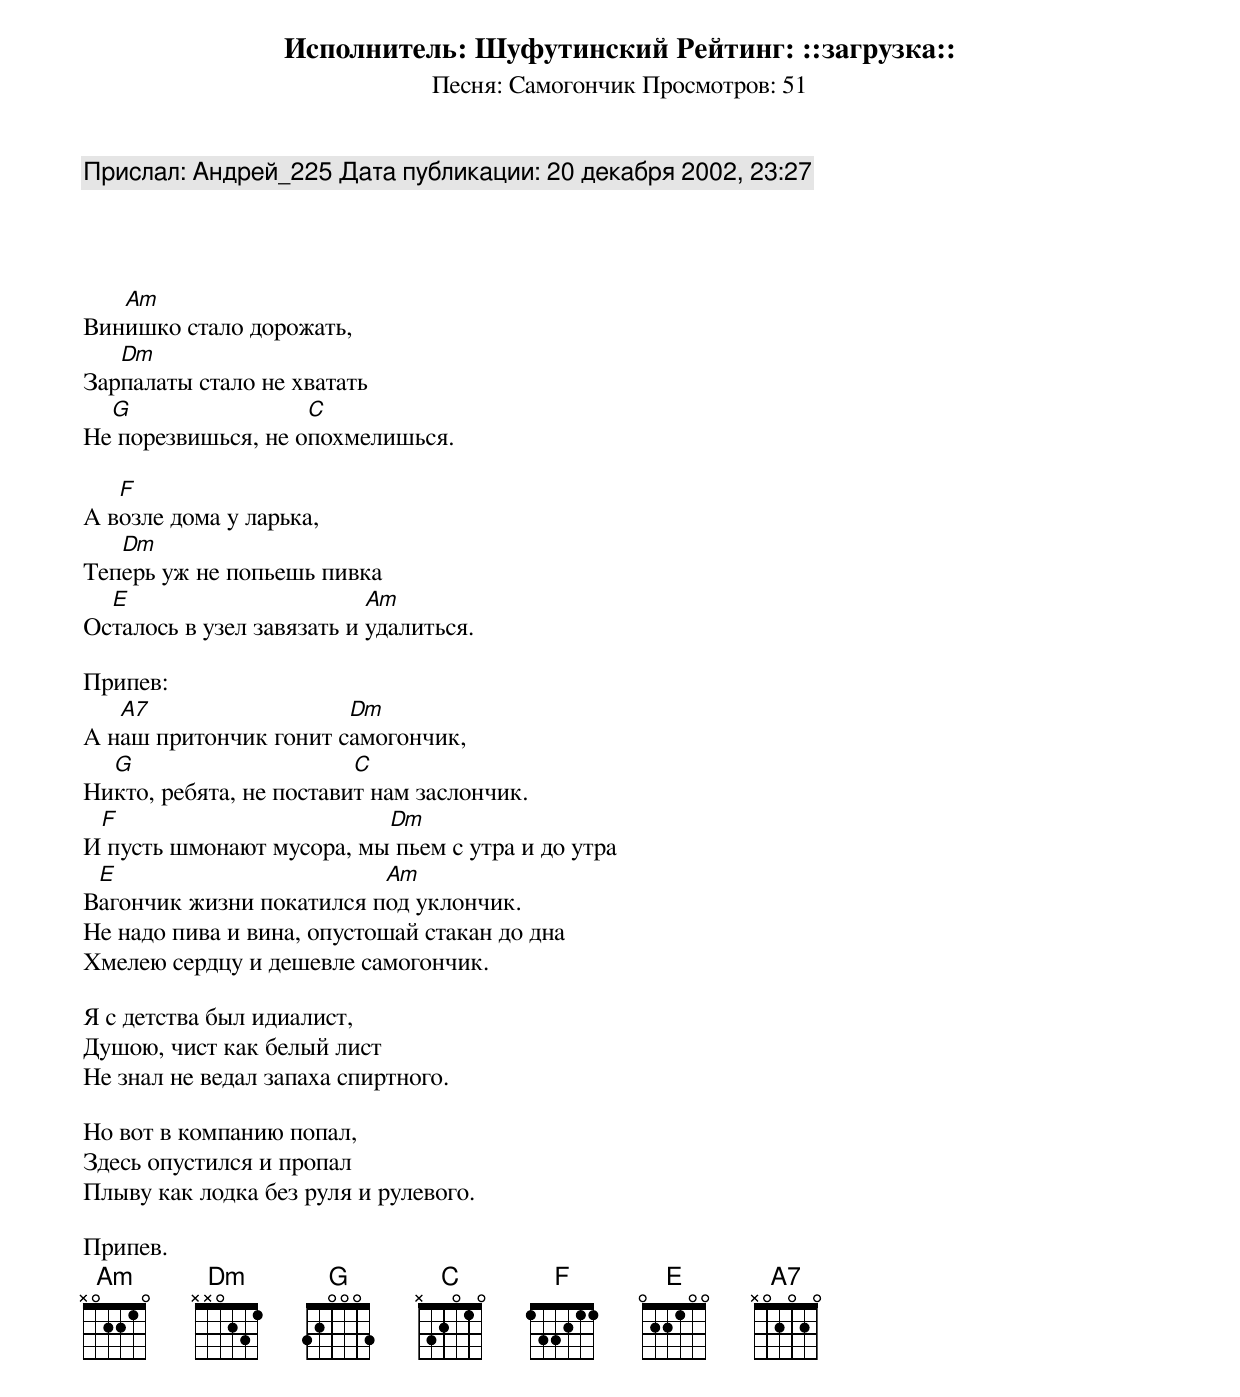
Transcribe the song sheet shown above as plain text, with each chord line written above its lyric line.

Исполнитель: Шуфутинский Рейтинг: ::загрузка::
Песня: Самогончик Просмотров: 51
Прислал: Андрей_225 Дата публикации: 20 декабря 2002, 23:27




   Am
Винишко стало дорожать,
   Dm
Зарпалаты стало не хватать
  G                 C
Не порезвишься, не опохмелишься.

   F
А возле дома у ларька,
   Dm
Теперь уж не попьешь пивка
  E                        Am
Осталось в узел завязать и удалиться.

Припев:
   A7                  Dm
А наш притончик гонит самогончик,
  G                      C
Никто, ребята, не поставит нам заслончик.
 F                        Dm
И пусть шмонают мусора, мы пьем с утра и до утра
 E                        Am
Вагончик жизни покатился под уклончик.
Не надо пива и вина, опустошай стакан до дна
Хмелею сердцу и дешевле самогончик.

Я с детства был идиалист,
Душою, чист как белый лист
Не знал не ведал запаха спиртного.

Но вот в компанию попал,
Здесь опустился и пропал
Плыву как лодка без руля и рулевого.

Припев.
